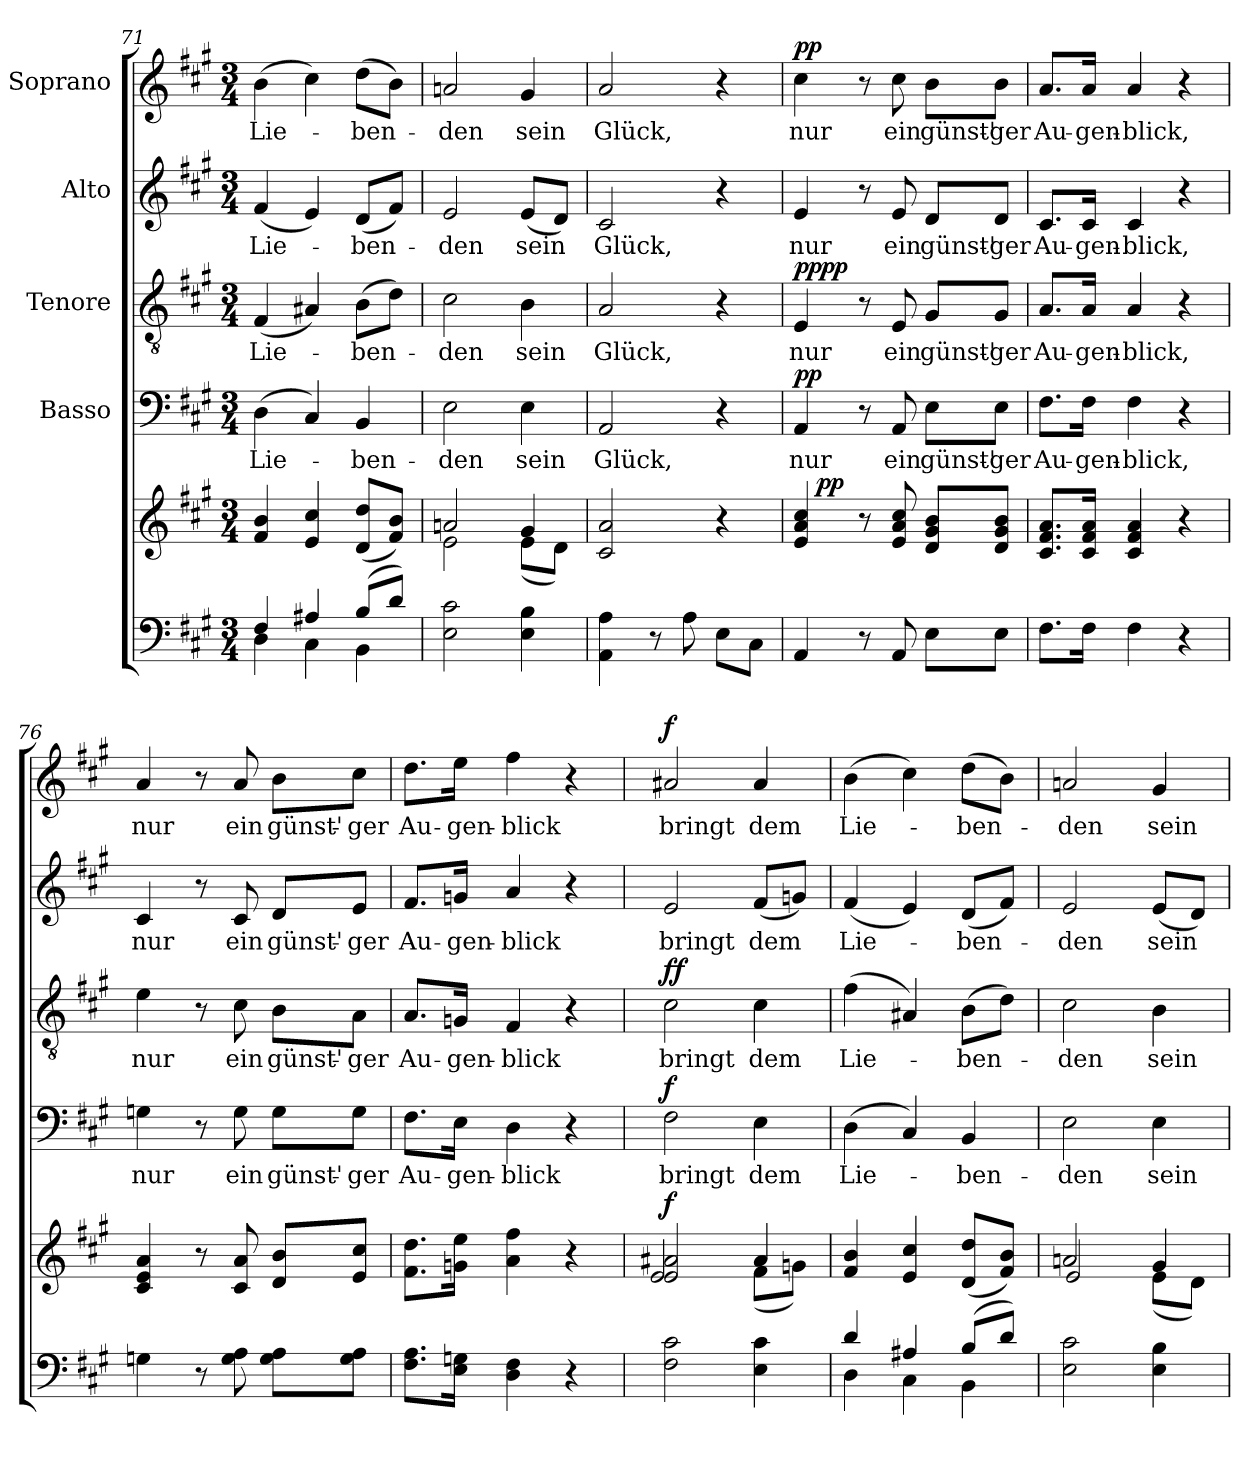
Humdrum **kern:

**kern	**kern	**dynam	**kern	**text	**dynam	**kern	**text	**dynam	**kern	**text	**kern	**text	**dynam
*part6	*part5	*part5	*part4	*part4	*part4	*part3	*part3	*part3	*part2	*part2	*part1	*part1	*part1
*staff6	*staff5	*staff5	*staff4	*staff4	*staff4	*staff3	*staff3	*staff3	*staff2	*staff2	*staff1	*staff1	*staff1
*	*	*	*I"Basso	*	*	*I"Tenore	*	*	*I"Alto	*	*I"Soprano	*	*
*clefF4	*clefG2	*	*clefF4	*	*	*clefGv2	*	*	*clefG2	*	*clefG2	*	*
*k[f#c#g#]	*k[f#c#g#]	*	*k[f#c#g#]	*	*	*k[f#c#g#]	*	*	*k[f#c#g#]	*	*k[f#c#g#]	*	*
*A:	*A:	*	*A:	*	*	*A:	*	*	*A:	*	*A:	*	*
*M3/4	*M3/4	*	*M3/4	*	*	*M3/4	*	*	*M3/4	*	*M3/4	*	*
=71	=71	=71	=71	=71	=71	=71	=71	=71	=71	=71	=71	=71	=71
*^	*	*	*	*	*	*	*	*	*	*	*	*	*
!	!	!	!	!	!LO:LY:b	!	!	!LO:LY:b	!	!	!LO:LY:b	!	!LO:LY:b	!
4F#/	4D\	4f#/ 4b/	.	(>4D\	Lie-	.	(<4F#/	Lie-	.	(<4f#/	Lie-	(>4b\	Lie-	.
4A#X/	4C#\	4e/ 4cc#/	.	4C#/)	.	.	4A#X/)	.	.	4e/)	.	4cc#\)	.	.
!	!	!	!	!	!LO:LY:b	!	!	!LO:LY:b	!	!	!LO:LY:b	!	!LO:LY:b	!
(>8B/L	4BB\	(<8d/ 8dd/L	.	4BB/	-ben-	.	(>8B\L	-ben-	.	(<8d/L	-ben-	(>8dd\L	-ben-	.
8d/J)	.	8f#/ 8b/J)	.	.	.	.	8d\J)	.	.	8f#/J)	.	8b\J)	.	.
*v	*v	*	*	*	*	*	*	*	*	*	*	*	*	*
=72	=72	=72	=72	=72	=72	=72	=72	=72	=72	=72	=72	=72	=72
*	*^	*	*	*	*	*	*	*	*	*	*	*	*
!	!	!	!	!	!LO:LY:b	!	!	!LO:LY:b	!	!	!LO:LY:b	!	!LO:LY:b	!
2E\ 2c#\	2an/	2e\	.	2E\	-den	.	2c#\	-den	.	2e/	-den	2an/	-den	.
!	!	!	!	!	!LO:LY:b	!	!	!LO:LY:b	!	!	!LO:LY:b	!	!LO:LY:b	!
4E\ 4B\	4g#/	(<8e\L	.	4E\	sein	.	4B\	sein	.	(<8e/L	sein	4g#/	sein	.
.	.	8d\J)	.	.	.	.	.	.	.	8d/J)	.	.	.	.
=73	=73	=73	=73	=73	=73	=73	=73	=73	=73	=73	=73	=73	=73	=73
!	!	!	!	!	!LO:LY:b	!	!	!LO:LY:b	!	!	!LO:LY:b	!	!LO:LY:b	!
*	*v	*v	*	*	*	*	*	*	*	*	*	*	*	*
4AA\ 4A\	2c#/ 2a/	.	2AA/	Glück,	.	2A/	Glück,	.	2c#/	Glück,	2a/	Glück,	.
8r	.	.	.	.	.	.	.	.	.	.	.	.	.
8A\	.	.	.	.	.	.	.	.	.	.	.	.	.
8E\L	4r	.	4r	.	.	4r	.	.	4r	.	4r	.	.
8C#\J	.	.	.	.	.	.	.	.	.	.	.	.	.
=74	=74	=74	=74	=74	=74	=74	=74	=74	=74	=74	=74	=74	=74
!	!	!	!	!LO:LY:b	!LO:DY:a	!	!LO:LY:b	!LO:DY:a	!	!LO:LY:b	!	!LO:LY:b	!
!	!	!	!	!	!	!	!	!LO:DY:n=1:a	!	!	!	!	!LO:DY:a
*	*^	*	*	*	*	*	*	*	*	*	*	*	*
4AA/	4e/ 4a/ 4cc#/	16ryy	.	4AA/	nur	pp	4E/	nur	pp pp	4e/	nur	4cc#\	nur	pp
!	!	!	!LO:DY:a	!	!	!	!	!	!	!	!	!	!	!
.	.	2ryy	pp	.	.	.	.	.	.	.	.	.	.	.
8r	8r	.	.	8r	.	.	8r	.	.	8r	.	8r	.	.
!	!	!	!	!	!LO:LY:b	!	!	!LO:LY:b	!	!	!LO:LY:b	!	!LO:LY:b	!
8AA/	8e/ 8a/ 8cc#/	.	.	8AA/	ein	.	8E/	ein	.	8e/	ein	8cc#\	ein	.
!	!	!	!	!	!LO:LY:b	!	!	!LO:LY:b	!	!	!LO:LY:b	!	!LO:LY:b	!
8E\L	8d/ 8g#/ 8b/L	.	.	8E\L	günst'-	.	8G#/L	günst'-	.	8d/L	günst'-	8b\L	günst'-	.
.	.	8.ryy	.	.	.	.	.	.	.	.	.	.	.	.
!	!	!	!	!	!LO:LY:b	!	!	!LO:LY:b	!	!	!LO:LY:b	!	!LO:LY:b	!
8E\J	8d/ 8g#/ 8b/J	.	.	8E\J	-ger	.	8G#/J	-ger	.	8d/J	-ger	8b\J	-ger	.
!!LO:LB:g=z
=75	=75	=75	=75	=75	=75	=75	=75	=75	=75	=75	=75	=75	=75	=75
!	!	!	!	!	!LO:LY:b	!	!	!LO:LY:b	!	!	!LO:LY:b	!	!LO:LY:b	!
*	*v	*v	*	*	*	*	*	*	*	*	*	*	*	*
8.F#\L	8.c#/ 8.f#/ 8.a/L	.	8.F#\L	Au-	.	8.A/L	Au-	.	8.c#/L	Au-	8.a/L	Au-	.
!	!	!	!	!LO:LY:b	!	!	!LO:LY:b	!	!	!LO:LY:b	!	!LO:LY:b	!
16F#\Jk	16c#/ 16f#/ 16a/Jk	.	16F#\Jk	-gen-	.	16A/Jk	-gen-	.	16c#/Jk	-gen-	16a/Jk	-gen-	.
!	!	!	!	!LO:LY:b	!	!	!LO:LY:b	!	!	!LO:LY:b	!	!LO:LY:b	!
4F#\	4c#/ 4f#/ 4a/	.	4F#\	-blick,	.	4A/	-blick,	.	4c#/	-blick,	4a/	-blick,	.
4r	4r	.	4r	.	.	4r	.	.	4r	.	4r	.	.
=76	=76	=76	=76	=76	=76	=76	=76	=76	=76	=76	=76	=76	=76
!	!	!	!	!LO:LY:b	!	!	!LO:LY:b	!	!	!LO:LY:b	!	!LO:LY:b	!
4Gn\	4c#/ 4e/ 4a/	.	4Gn\	nur	.	4e\	nur	.	4c#/	nur	4a/	nur	.
8r	8r	.	8r	.	.	8r	.	.	8r	.	8r	.	.
!	!	!	!	!LO:LY:b	!	!	!LO:LY:b	!	!	!LO:LY:b	!	!LO:LY:b	!
8G\ 8A\	8c#/ 8a/	.	8G\	ein	.	8c#\	ein	.	8c#/	ein	8a/	ein	.
!	!	!	!	!LO:LY:b	!	!	!LO:LY:b	!	!	!LO:LY:b	!	!LO:LY:b	!
8G\ 8A\L	8d/ 8b/L	.	8G\L	günst'-	.	8B\L	günst'-	.	8d/L	günst'-	8b\L	günst'-	.
!	!	!	!	!LO:LY:b	!	!	!LO:LY:b	!	!	!LO:LY:b	!	!LO:LY:b	!
8G\ 8A\J	8e/ 8cc#/J	.	8G\J	-ger	.	8A\J	-ger	.	8e/J	-ger	8cc#\J	-ger	.
=77	=77	=77	=77	=77	=77	=77	=77	=77	=77	=77	=77	=77	=77
!	!	!	!	!LO:LY:b	!	!	!LO:LY:b	!	!	!LO:LY:b	!	!LO:LY:b	!
8.F#\ 8.A\L	8.f#\ 8.dd\L	.	8.F#\L	Au-	.	8.A/L	Au-	.	8.f#/L	Au-	8.dd\L	Au-	.
!	!	!	!	!LO:LY:b	!	!	!LO:LY:b	!	!	!LO:LY:b	!	!LO:LY:b	!
16E\ 16Gn\Jk	16gn\ 16ee\Jk	.	16E\Jk	-gen-	.	16Gn/Jk	-gen-	.	16gn/Jk	-gen-	16ee\Jk	-gen-	.
!	!	!	!	!LO:LY:b	!	!	!LO:LY:b	!	!	!LO:LY:b	!	!LO:LY:b	!
4D\ 4F#\	4a\ 4ff#\	.	4D\	-blick	.	4F#/	-blick	.	4a/	-blick	4ff#\	-blick	.
4r	4r	.	4r	.	.	4r	.	.	4r	.	4r	.	.
=78	=78	=78	=78	=78	=78	=78	=78	=78	=78	=78	=78	=78	=78
*	*^	*	*	*	*	*	*	*	*	*	*	*	*
!	!	!	!LO:DY:a	!	!LO:LY:b	!LO:DY:a	!	!LO:LY:b	!LO:DY:a	!	!LO:LY:b	!	!LO:LY:b	!
!	!	!	!	!	!	!	!	!	!LO:DY:n=1:a	!	!	!	!	!LO:DY:a
2F#\ 2c#\	2e/ 2a#X/	2e/	f	2F#\	bringt	f	2c#\	bringt	f f	2e/	bringt	2a#X/	bringt	f
!	!	!	!	!	!LO:LY:b	!	!	!LO:LY:b	!	!	!LO:LY:b	!	!LO:LY:b	!
4E\ 4c#\	4a#/	(<8f#\L	.	4E\	dem	.	4c#\	dem	.	(<8f#/L	dem	4a#/	dem	.
.	.	8gn\J)	.	.	.	.	.	.	.	8gn/J)	.	.	.	.
=79	=79	=79	=79	=79	=79	=79	=79	=79	=79	=79	=79	=79	=79	=79
*^	*	*	*	*	*	*	*	*	*	*	*	*	*	*
!	!	!	!	!	!	!LO:LY:b	!	!	!LO:LY:b	!	!	!LO:LY:b	!	!LO:LY:b	!
*	*	*v	*v	*	*	*	*	*	*	*	*	*	*	*	*
4d/	4D\	4f#/ 4b/	.	(>4D\	Lie-	.	(>4f#\	Lie-	.	(<4f#/	Lie-	(>4b\	Lie-	.
4A#X/	4C#\	4e/ 4cc#/	.	4C#/)	.	.	4A#X/)	.	.	4e/)	.	4cc#\)	.	.
!	!	!	!	!	!LO:LY:b	!	!	!LO:LY:b	!	!	!LO:LY:b	!	!LO:LY:b	!
(>8B/L	4BB\	(<8d/ 8dd/L	.	4BB/	-ben-	.	(>8B\L	-ben-	.	(<8d/L	-ben-	(>8dd\L	-ben-	.
8d/J)	.	8f#/ 8b/J)	.	.	.	.	8d\J)	.	.	8f#/J)	.	8b\J)	.	.
*v	*v	*	*	*	*	*	*	*	*	*	*	*	*	*
=80	=80	=80	=80	=80	=80	=80	=80	=80	=80	=80	=80	=80	=80
*	*^	*	*	*	*	*	*	*	*	*	*	*	*
!	!	!	!	!	!LO:LY:b	!	!	!LO:LY:b	!	!	!LO:LY:b	!	!LO:LY:b	!
2E\ 2c#\	2an/	2e/	.	2E\	-den	.	2c#\	-den	.	2e/	-den	2an/	-den	.
!	!	!	!	!	!LO:LY:b	!	!	!LO:LY:b	!	!	!LO:LY:b	!	!LO:LY:b	!
4E\ 4B\	4g#/	(<8e\L	.	4E\	sein	.	4B\	sein	.	(<8e/L	sein	4g#/	sein	.
.	.	8d\J)	.	.	.	.	.	.	.	8d/J)	.	.	.	.
*	*v	*v	*	*	*	*	*	*	*	*	*	*	*	*
=	=	=	=	=	=	=	=	=	=	=	=	=	=
*-	*-	*-	*-	*-	*-	*-	*-	*-	*-	*-	*-	*-	*-
